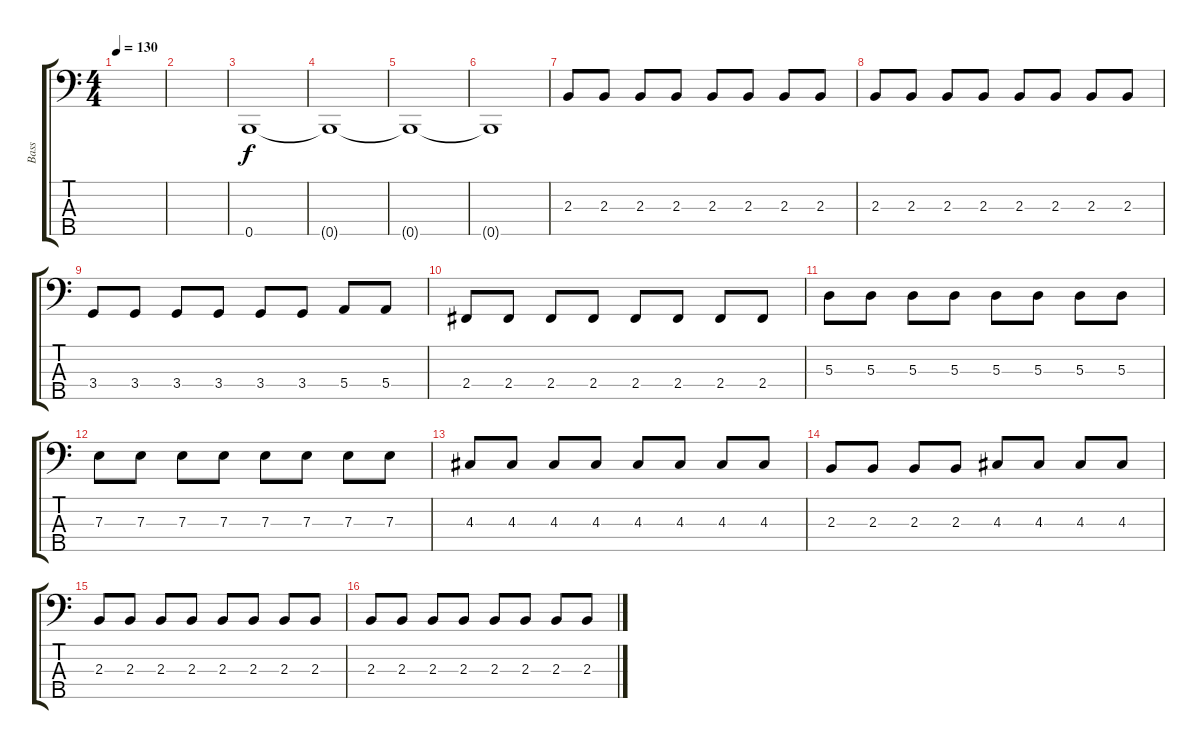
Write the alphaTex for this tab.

\track ("Bass" "Bass") {instrument electricbassfinger}
\staff {score tabs}
\tuning (G2 D2 A1 E1 B0) {hide}
\ts (4 4)
\tempo 130
\clef f4
\ks c
|
|
0.5.1 |
0.5{t}.1 |
0.5{t}.1 |
0.5{t}.1 |
2.3.8 2.3.8 2.3.8 2.3.8 2.3.8 2.3.8 2.3.8 2.3.8 |
2.3.8 2.3.8 2.3.8 2.3.8 2.3.8 2.3.8 2.3.8 2.3.8 |
3.4.8 3.4.8 3.4.8 3.4.8 3.4.8 3.4.8 5.4.8 5.4.8 |
2.4.8 2.4.8 2.4.8 2.4.8 2.4.8 2.4.8 2.4.8 2.4.8 |
5.3.8 5.3.8 5.3.8 5.3.8 5.3.8 5.3.8 5.3.8 5.3.8 |
7.3.8 7.3.8 7.3.8 7.3.8 7.3.8 7.3.8 7.3.8 7.3.8 |
4.3.8 4.3.8 4.3.8 4.3.8 4.3.8 4.3.8 4.3.8 4.3.8 |
2.3.8 2.3.8 2.3.8 2.3.8 4.3.8 4.3.8 4.3.8 4.3.8 |
2.3.8 2.3.8 2.3.8 2.3.8 2.3.8 2.3.8 2.3.8 2.3.8 |
2.3.8 2.3.8 2.3.8 2.3.8 2.3.8 2.3.8 2.3.8 2.3.8
